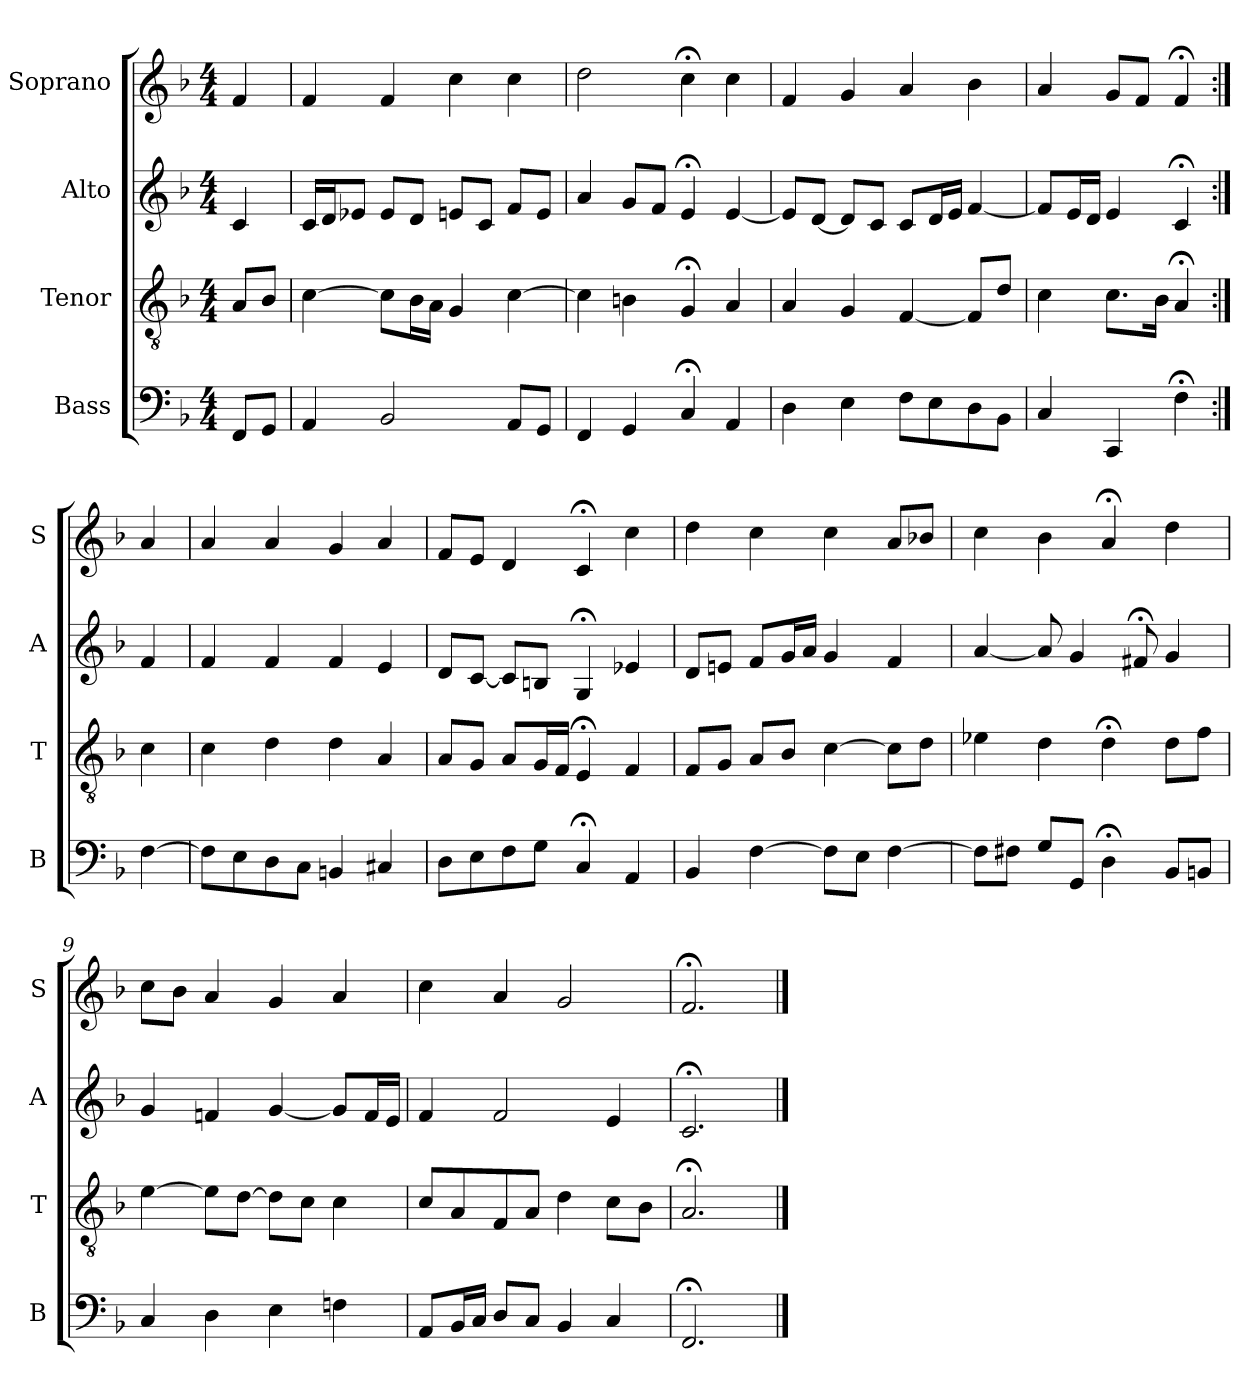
**kern	**kern	**kern	**kern
*part4	*part3	*part2	*part1
*staff4	*staff3	*staff2	*staff1
*I"Bass	*I"Tenor	*I"Alto	*I"Soprano
*I'B	*I'T	*I'A	*I'S
*clefF4	*clefGv2	*clefG2	*clefG2
*k[b-]	*k[b-]	*k[b-]	*k[b-]
*F:	*F:	*F:	*F:
*M4/4	*M4/4	*M4/4	*M4/4
*MM100	*MM100	*MM100	*MM100
=	=	=	=
8FFL	8AL	4c	4f
8GGJ	8B-J	.	.
=1	=1	=1	=1
4AA	[4c	16cLL	4f
.	.	16dJ	.
.	.	8e-XJ	.
2BB-	8cL]	8e-L	4f
.	16B-L	8dJ	.
.	16AJJ	.	.
.	4G	8enL	4cc
.	.	8cJ	.
8AAL	[4c	8fL	4cc
8GGJ	.	8eJ	.
=2	=2	=2	=2
4FF	4c]	4a	2dd
4GG	4Bn	8gL	.
.	.	8fJ	.
4C;<	4G;<	4e;<	4cc;<
4AA	4A	[4e	4cc
=3	=3	=3	=3
4D	4A	8eL]	4f
.	.	[8dJ	.
4E	4G	8dL]	4g
.	.	8cJ	.
8FL	[4F	8cL	4a
8E	.	16dL	.
.	.	16eJJ	.
8D	8FL]	[4f	4b-
8BB-J	8dJ	.	.
=4	=4	=4	=4
4C	4c	8fL]	4a
.	.	16eL	.
.	.	16dJJ	.
4CC	8.cL	4e	8gL
.	.	.	8fJ
.	16B-Jk	.	.
4F;<	4A;<	4c;<	4f;<
=:|!	=:|!	=:|!	=:|!
[4F	4c	4f	4a
=5	=5	=5	=5
8FL]	4c	4f	4a
8E	.	.	.
8D	4d	4f	4a
8CJ	.	.	.
4BBn	4d	4f	4g
4C#X	4A	4e	4a
=6	=6	=6	=6
8DL	8AL	8dL	8fL
8E	8GJ	[8cJ	8eJ
8F	8AL	8cL]	4d
8GJ	16GL	8BnJ	.
.	16FJJ	.	.
4C;<	4E;<	4G;<	4c;<
4AA	4F	4e-X	4cc
=7	=7	=7	=7
4BB-	8FL	8dL	4dd
.	8GJ	8enJ	.
[4F	8AL	8fL	4cc
.	8B-J	16gL	.
.	.	16aJJ	.
8FL]	[4c	4g	4cc
8EJ	.	.	.
[4F	8cL]	4f	8aL
.	8dJ	.	8b-XJ
=8	=8	=8	=8
8FL]	4e-X	[4a	4cc
8F#XJ	.	.	.
8GL	4d	8aL]	4b-
8GGJ	.	4g	.
4D;<	4d;<	.	4a;<
.	.	8f#X;<	.
8BB-L	8dL	4g	4dd
8BBnJ	8fJ	.	.
=9	=9	=9	=9
4C	[4e	4g	8ccL
.	.	.	8b-J
4D	8eL]	4fn	4a
.	[8dJ	.	.
4E	8dL]	[4g	4g
.	8cJ	.	.
4Fn	4c	8gL]	4a
.	.	16fL	.
.	.	16eJJ	.
=10	=10	=10	=10
8AAL	8cL	4f	4cc
16BB-L	8A	.	.
16CJJ	.	.	.
8DL	8F	2f	4a
8CJ	8AJ	.	.
4BB-	4d	.	2g
4C	8cL	4e	.
.	8B-J	.	.
=11	=11	=11	=11
2.FF;<	2.A;<	2.c;<	2.f;<
==	==	==	==
*-	*-	*-	*-
